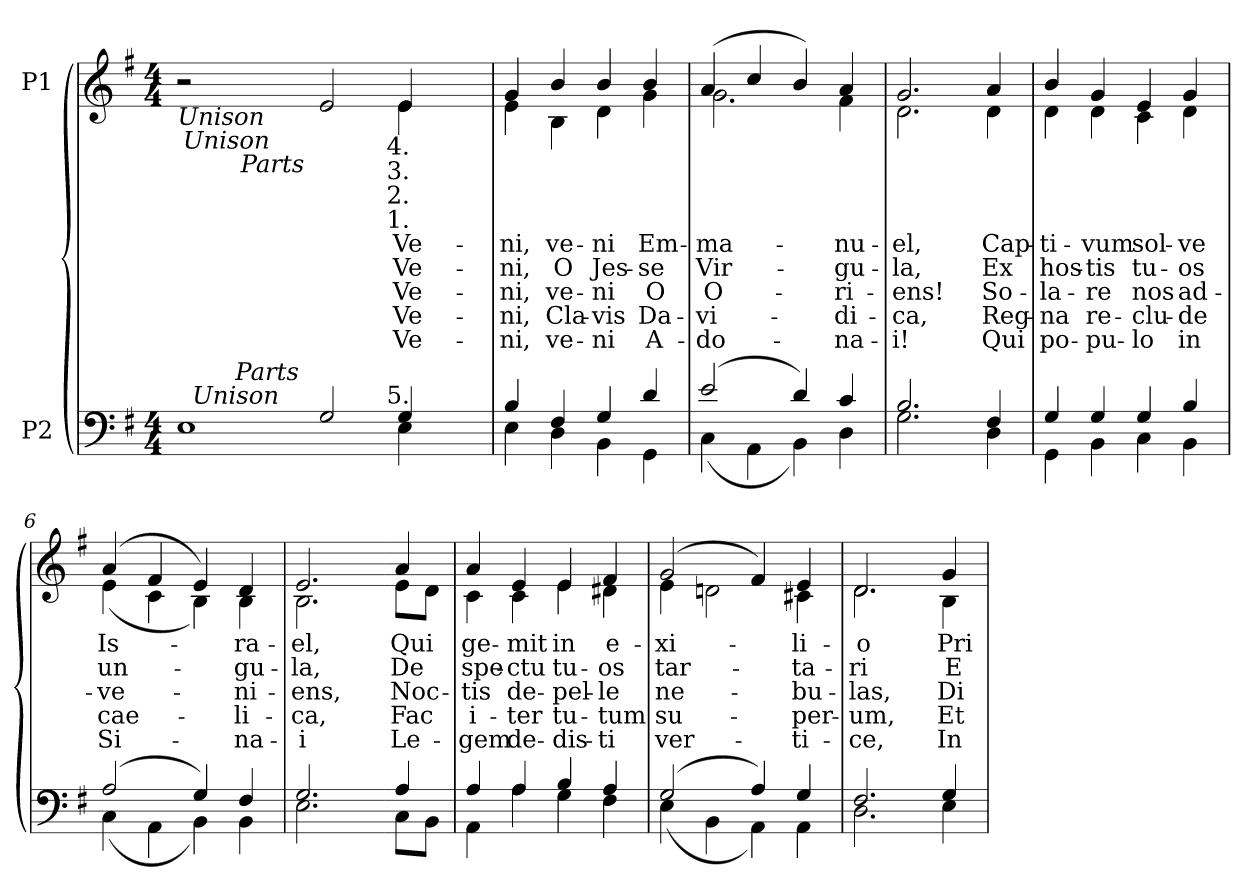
**kern	**kern	**text	**text	**text	**text	**text
*part2	*part1	*part1	*part1	*part1	*part1	*part1
*staff2	*staff1	*staff1	*staff1	*staff1	*staff1	*staff1
*I"P2	*I"P1	*	*	*	*	*
!!LO:PB:g=z
*clefF4	*clefG2	*	*	*	*	*
*k[f#]	*k[f#]	*	*	*	*	*
*G:	*G:	*	*	*	*	*
*M4/4	*M4/4	*	*	*	*	*
=1	=1	=1	=1	=1	=1	=1
*^	*^	*	*	*	*	*
*	*^	*	*^	*	*	*	*	*
*	*	*^	*	*	*	*	*	*	*	*
!	!	!	!	!LO:TX:b:i:t=organ before	!	!	!	!	!	!	!
!	!	!	!	!LO:TX:i:t=first stanza only	!	!	!	!	!	!	!
*	*	*^	*^	*^	*	*^	*	*	*	*	*
*	*	*	*	*	*	*	*	*	*	*^	*	*	*	*	*
2.ryy	2.ryy	2ryy	1Ei	8ryy	8ryy	2.ryy	2r	2ryy	8ryy	8ryy	8ryy	.	.	.	.	.
.	.	.	.	32ryy	16ryy	.	.	.	64ryy	64ryy	16ryy	.	.	.	.	.
.	.	.	.	.	.	.	.	.	256ryy	128ryy	.	.	.	.	.	.
.	.	.	.	.	.	.	.	.	1024ryy	.	.	.	.	.	.	.
!	!	!	!	!	!	!	!	!	!LO:TX:b:i:cj:t=Unison	!	!	!	!	!	!	!
.	.	.	.	.	.	.	.	.	2ryy	.	.	.	.	.	.	.
.	.	.	.	.	.	.	.	.	.	512.ryy	.	.	.	.	.	.
!	!	!	!	!	!	!	!	!	!	!LO:TX:b:i:cj:t=Unison	!	!	!	!	!	!
.	.	.	.	.	.	.	.	.	.	2ryy	.	.	.	.	.	.
.	.	.	.	128ryy	.	.	.	.	.	.	.	.	.	.	.	.
!	!	!	!	!LO:TX:a:i:cj:t=Unison	!	!	!	!	!	!	!	!	!	!	!	!
.	.	.	.	2ryy	.	.	.	.	.	.	.	.	.	.	.	.
.	.	.	.	.	32ryy	.	.	.	.	.	32ryy	.	.	.	.	.
.	.	.	.	.	128..ryy	.	.	.	.	.	64ryy	.	.	.	.	.
!	!	!	!	!	!LO:TX:a:i:cj:t=Parts	!	!	!	!	!	!	!	!	!	!	!
.	.	.	.	.	2ryy	.	.	.	.	.	.	.	.	.	.	.
.	.	.	.	.	.	.	.	.	.	.	256ryy	.	.	.	.	.
!	!	!	!	!	!	!	!	!	!	!	!LO:TX:b:i:cj:t=Parts	!	!	!	!	!
.	.	.	.	.	.	.	.	.	.	.	2ryy	.	.	.	.	.
.	.	2Gi/	.	.	.	.	4ryy	2ei/	.	.	.	.	.	.	.	.
.	.	.	.	.	.	.	.	.	4ryy	.	.	.	.	.	.	.
.	.	.	.	.	.	.	.	.	.	4ryy	.	.	.	.	.	.
.	.	.	.	4ryy	.	.	.	.	.	.	.	.	.	.	.	.
.	.	.	.	.	4ryy	.	.	.	.	.	.	.	.	.	.	.
.	.	.	.	.	.	.	.	.	.	.	4ryy	.	.	.	.	.
!	!	!	!	!	!	!LO:TX:b:cj:t=4.	!	!	!	!	!	!	!	!	!	!
!	!	!	!	!	!	!LO:TX:b:cj:t=3.	!	!	!	!	!	!	!	!	!	!
!	!	!	!	!	!	!LO:TX:b:cj:t=2.	!	!	!	!	!	!	!	!	!	!
!	!	!	!	!	!	!LO:TX:b:cj:t=1.	!	!	!	!	!	!	!	!	!	!
!LO:TX:a:cj:t=5.	!	!	!	!	!	!	!	!	!	!	!	!	!	!	!	!
!	!	!	!	!	!	!	!	!	!	!	!	!LO:LY:b:color=#000000	!LO:LY:b:color=#000000	!LO:LY:b:color=#000000	!LO:LY:b:color=#000000	!LO:LY:b:color=#000000
4Gi/	4Ei\	.	.	.	.	4ei/	4ei\	.	.	.	.	Ve-	Ve-	Ve-	Ve-	Ve-
.	.	.	.	.	.	.	.	.	16ryy	.	.	.	.	.	.	.
.	.	.	.	.	.	.	.	.	.	16ryy	.	.	.	.	.	.
.	.	.	.	16ryy	.	.	.	.	.	.	.	.	.	.	.	.
.	.	.	.	.	.	.	.	.	32ryy	.	.	.	.	.	.	.
.	.	.	.	.	.	.	.	.	.	32ryy	.	.	.	.	.	.
.	.	.	.	64.ryy	.	.	.	.	.	.	.	.	.	.	.	.
.	.	.	.	.	64ryy	.	.	.	.	.	.	.	.	.	.	.
.	.	.	.	.	.	.	.	.	.	.	128.ryy	.	.	.	.	.
.	.	.	.	.	.	.	.	.	128ryy	.	.	.	.	.	.	.
.	.	.	.	.	.	.	.	.	.	256ryy	.	.	.	.	.	.
.	.	.	.	.	.	.	.	.	512.ryy	.	.	.	.	.	.	.
.	.	.	.	.	512ryy	.	.	.	.	.	.	.	.	.	.	.
.	.	.	.	.	.	.	.	.	.	1024ryy	.	.	.	.	.	.
*	*v	*v	*v	*v	*v	*	*	*	*	*	*	*	*	*	*	*
*	*	*v	*v	*v	*v	*v	*v	*	*	*	*	*
=2	=2	=2	=2	=2	=2	=2	=2
*^	*^	*^	*	*	*	*	*
*	*	*^	*^	*	*^	*	*	*	*	*
*	*	*	*	*	*	*	*	*^	*	*	*	*	*
*	*	*	*	*	*	*	*	*	*^	*	*	*	*	*
*	*	*	*	*	*	*	*	*	*	*^	*	*	*	*	*
!	!	!	!	!	!	!	!	!	!	!	!	!LO:LY:b:color=#000000	!LO:LY:b:color=#000000	!LO:LY:b:color=#000000	!LO:LY:b:color=#000000	!LO:LY:b:color=#000000
*	*v	*v	*v	*v	*v	*	*	*	*	*	*	*	*	*	*	*
*	*	*	*v	*v	*v	*v	*v	*	*	*	*	*
4Bi/	4Ei\	4gi/	4ei\	-ni,	-ni,	-ni,	-ni,	-ni,
!	!	!	!	!LO:LY:b:color=#000000	!LO:LY:b:color=#000000	!LO:LY:b:color=#000000	!LO:LY:b:color=#000000	!LO:LY:b:color=#000000
4F#i/	4Di\	4bi/	4Bi\	ve-	O	ve-	Cla-	ve-
!	!	!	!	!LO:LY:b:color=#000000	!LO:LY:b:color=#000000	!LO:LY:b:color=#000000	!LO:LY:b:color=#000000	!LO:LY:b:color=#000000
4Gi/	4BBi\	4bi/	4di\	-ni	Jes-	-ni	-vis	-ni
!	!	!	!	!LO:LY:b:color=#000000	!LO:LY:b:color=#000000	!LO:LY:b:color=#000000	!LO:LY:b:color=#000000	!LO:LY:b:color=#000000
4di/	4GGi\	4bi/	4gi\	Em-	-se	O	Da-	A-
=3	=3	=3	=3	=3	=3	=3	=3	=3
!	!	!	!	!LO:LY:b:color=#000000	!LO:LY:b:color=#000000	!LO:LY:b:color=#000000	!LO:LY:b:color=#000000	!LO:LY:b:color=#000000
(2ei/	(4Ci\	(4ai/	2.gi\	-ma-	Vir-	O-	-vi-	-do-
.	4AAi\	4cci/	.	.	.	.	.	.
4di/)	4BBi\)	4bi/)	.	.	.	.	.	.
!	!	!	!	!LO:LY:b:color=#000000	!LO:LY:b:color=#000000	!LO:LY:b:color=#000000	!LO:LY:b:color=#000000	!LO:LY:b:color=#000000
4ci/	4Di\	4ai/	4f#i\	-nu-	-gu-	-ri-	-di-	-na-
=4	=4	=4	=4	=4	=4	=4	=4	=4
!	!	!	!	!LO:LY:b:color=#000000	!LO:LY:b:color=#000000	!LO:LY:b:color=#000000	!LO:LY:b:color=#000000	!LO:LY:b:color=#000000
2.Bi/	2.Gi\	2.gi/	2.di\	-el,	-la,	-ens!	-ca,	-i!
!	!	!	!	!LO:LY:b:color=#000000	!LO:LY:b:color=#000000	!LO:LY:b:color=#000000	!LO:LY:b:color=#000000	!LO:LY:b:color=#000000
4F#i/	4Di\	4ai/	4di\	Cap-	Ex	So-	Reg-	Qui
=5	=5	=5	=5	=5	=5	=5	=5	=5
!	!	!	!	!LO:LY:b:color=#000000	!LO:LY:b:color=#000000	!LO:LY:b:color=#000000	!LO:LY:b:color=#000000	!LO:LY:b:color=#000000
4Gi/	4GGi\	4bi/	4di\	-ti-	hos-	-la-	-na	po-
!	!	!	!	!LO:LY:b:color=#000000	!LO:LY:b:color=#000000	!LO:LY:b:color=#000000	!LO:LY:b:color=#000000	!LO:LY:b:color=#000000
4Gi/	4BBi\	4gi/	4di\	-vum	-tis	-re	re-	-pu-
!	!	!	!	!LO:LY:b:color=#000000	!LO:LY:b:color=#000000	!LO:LY:b:color=#000000	!LO:LY:b:color=#000000	!LO:LY:b:color=#000000
4Gi/	4Ci\	4ei/	4ci\	sol-	tu-	nos	-clu-	-lo
!	!	!	!	!LO:LY:b:color=#000000	!LO:LY:b:color=#000000	!LO:LY:b:color=#000000	!LO:LY:b:color=#000000	!LO:LY:b:color=#000000
4Bi/	4BBi\	4gi/	4di\	-ve	-os	ad-	-de	in
=6	=6	=6	=6	=6	=6	=6	=6	=6
!	!	!	!	!LO:LY:b:color=#000000	!LO:LY:b:color=#000000	!LO:LY:b:color=#000000	!LO:LY:b:color=#000000	!LO:LY:b:color=#000000
(2Ai/	(4Ci\	(4ai/	(4ei\	Is-	un-	-ve-	cae-	Si-
.	4AAi\	4f#i/	4ci\	.	.	.	.	.
4Gi/)	4BBi\)	4ei/)	4Bi\)	.	.	.	.	.
!	!	!	!	!LO:LY:b:color=#000000	!LO:LY:b:color=#000000	!LO:LY:b:color=#000000	!LO:LY:b:color=#000000	!LO:LY:b:color=#000000
4F#i/	4BBi\	4di/	4Bi\	-ra-	-gu-	-ni-	-li-	-na-
=7	=7	=7	=7	=7	=7	=7	=7	=7
!	!	!	!	!LO:LY:b:color=#000000	!LO:LY:b:color=#000000	!LO:LY:b:color=#000000	!LO:LY:b:color=#000000	!LO:LY:b:color=#000000
2.Gi/	2.Ei\	2.ei/	2.Bi\	-el,	-la,	-ens,	-ca,	-i
!!LO:LB:g=z	!!
=8-	=8-	=8-	=8-	=8-	=8-	=8-	=8-	=8-
!	!	!	!	!LO:LY:b:color=#000000	!LO:LY:b:color=#000000	!LO:LY:b:color=#000000	!LO:LY:b:color=#000000	!LO:LY:b:color=#000000
4Ai/	8Ci\L	4ai/	8ei\L	Qui	De	Noc-	Fac	Le-
.	8BBi\J	.	8di\J	.	.	.	.	.
=9	=9	=9	=9	=9	=9	=9	=9	=9
!	!	!	!	!LO:LY:b:color=#000000	!LO:LY:b:color=#000000	!LO:LY:b:color=#000000	!LO:LY:b:color=#000000	!LO:LY:b:color=#000000
4Ai/	4AAi\	4ai/	4ci\	ge-	spe-	-tis	i-	-gem
!	!	!	!	!LO:LY:b:color=#000000	!LO:LY:b:color=#000000	!LO:LY:b:color=#000000	!LO:LY:b:color=#000000	!LO:LY:b:color=#000000
4Ai/	4Ai\	4ei/	4ci\	-mit	-ctu	de-	-ter	de-
!	!	!	!	!LO:LY:b:color=#000000	!LO:LY:b:color=#000000	!LO:LY:b:color=#000000	!LO:LY:b:color=#000000	!LO:LY:b:color=#000000
4Bi/	4Gi\	4ei/	4ei\	in	tu-	-pel-	tu-	-dis-
!	!	!	!	!LO:LY:b:color=#000000	!LO:LY:b:color=#000000	!LO:LY:b:color=#000000	!LO:LY:b:color=#000000	!LO:LY:b:color=#000000
4Ai/	4F#i\	4f#i/	4d#Xi\	e-	-os	-le	-tum	-ti
=10	=10	=10	=10	=10	=10	=10	=10	=10
!	!	!	!	!LO:LY:b:color=#000000	!LO:LY:b:color=#000000	!LO:LY:b:color=#000000	!LO:LY:b:color=#000000	!LO:LY:b:color=#000000
(2Gi/	(4Ei\	(2gi/	4ei\	-xi-	tar-	ne-	su-	ver-
.	4BBi\	.	2dni\	.	.	.	.	.
4Ai/)	4AAi\)	4f#i/)	.	.	.	.	.	.
!	!	!	!	!LO:LY:b:color=#000000	!LO:LY:b:color=#000000	!LO:LY:b:color=#000000	!LO:LY:b:color=#000000	!LO:LY:b:color=#000000
4Gi/	4AAi\	4ei/	4c#Xi\	-li-	-ta-	-bu-	-per-	-ti-
=11	=11	=11	=11	=11	=11	=11	=11	=11
!	!	!	!	!LO:LY:b:color=#000000	!LO:LY:b:color=#000000	!LO:LY:b:color=#000000	!LO:LY:b:color=#000000	!LO:LY:b:color=#000000
2.F#i/	2.Di\	2.di/	2.di\	-o	-ri	-las,	-um,	-ce,
!	!	!	!	!LO:LY:b:color=#000000	!LO:LY:b:color=#000000	!LO:LY:b:color=#000000	!LO:LY:b:color=#000000	!LO:LY:b:color=#000000
4Gi/	4Ei\	4gi/	4Bi\	Pri-	E-	Di-	Et	In
*v	*v	*	*	*	*	*	*	*
*	*v	*v	*	*	*	*	*
=	=	=	=	=	=	=
*-	*-	*-	*-	*-	*-	*-
